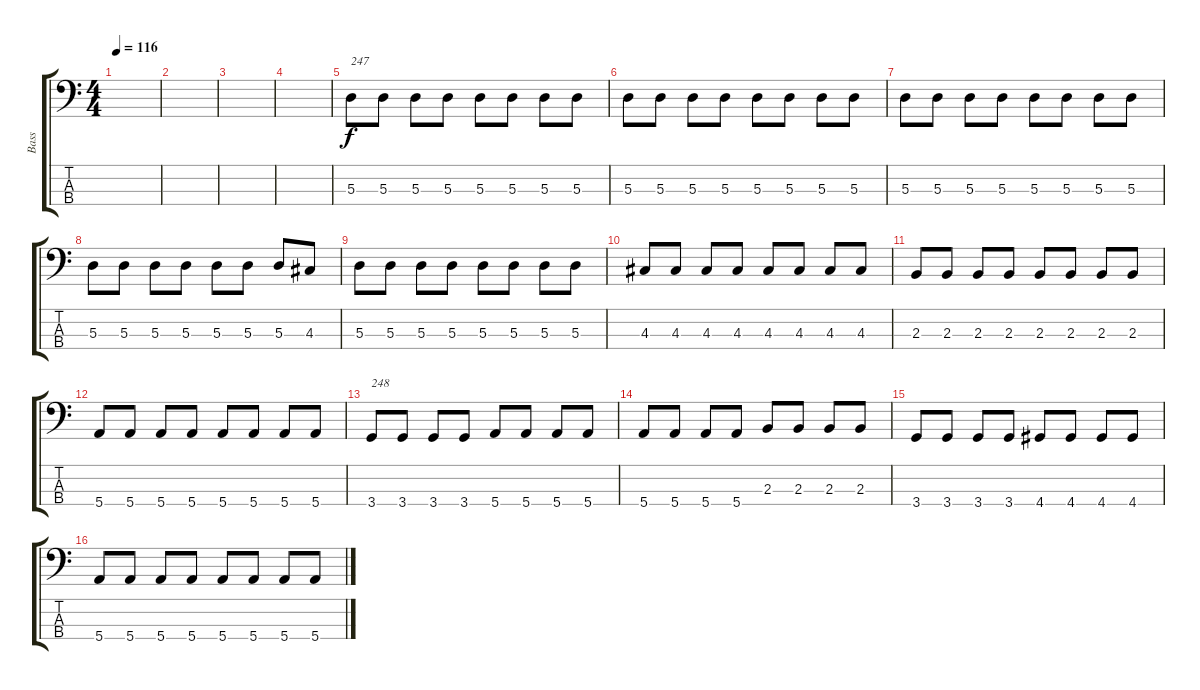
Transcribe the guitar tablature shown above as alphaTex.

\track ("Bass" "Bass") {instrument electricbassfinger}
\staff {score tabs}
\tuning (G2 D2 A1 E1) {hide}
\ts (4 4)
\tempo 116
\clef f4
\ks c
|
|
|
|
5.3.8{txt "247"} 5.3.8 5.3.8 5.3.8 5.3.8 5.3.8 5.3.8 5.3.8 |
5.3.8 5.3.8 5.3.8 5.3.8 5.3.8 5.3.8 5.3.8 5.3.8 |
5.3.8 5.3.8 5.3.8 5.3.8 5.3.8 5.3.8 5.3.8 5.3.8 |
5.3.8 5.3.8 5.3.8 5.3.8 5.3.8 5.3.8 5.3.8 4.3.8 |
5.3.8 5.3.8 5.3.8 5.3.8 5.3.8 5.3.8 5.3.8 5.3.8 |
4.3.8 4.3.8 4.3.8 4.3.8 4.3.8 4.3.8 4.3.8 4.3.8 |
2.3.8 2.3.8 2.3.8 2.3.8 2.3.8 2.3.8 2.3.8 2.3.8 |
5.4.8 5.4.8 5.4.8 5.4.8 5.4.8 5.4.8 5.4.8 5.4.8 |
3.4.8{txt "248"} 3.4.8 3.4.8 3.4.8 5.4.8 5.4.8 5.4.8 5.4.8 |
5.4.8 5.4.8 5.4.8 5.4.8 2.3.8 2.3.8 2.3.8 2.3.8 |
3.4.8 3.4.8 3.4.8 3.4.8 4.4.8 4.4.8 4.4.8 4.4.8 |
5.4.8 5.4.8 5.4.8 5.4.8 5.4.8 5.4.8 5.4.8 5.4.8
